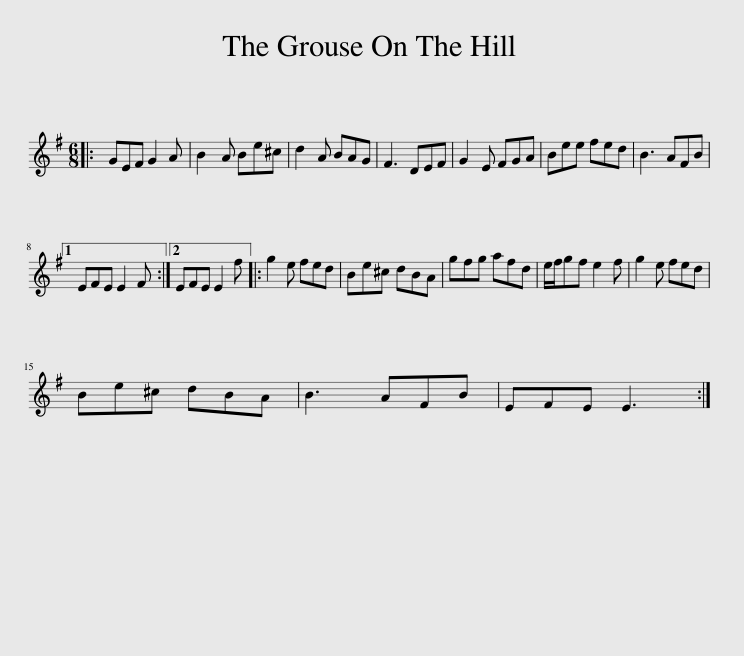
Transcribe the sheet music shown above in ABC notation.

X:1
L:1/8
M:6/8
I:linebreak $
K:Emin
V:1 treble
V:1
|: GEF G2 A | B2 A Be^c | d2 A BAG | F3 DEF | G2 E FGA | %5
 Bee fed | B3 AFB |1$ EFE E2 F :|2 EFE E2 f |: g2 e fed | %10
 Be^c dBA | gfg afd | e/f/gf e2 f | g2 e fed |$ Be^c dBA | %15
 B3 AFB | EFE E3 :| %17
